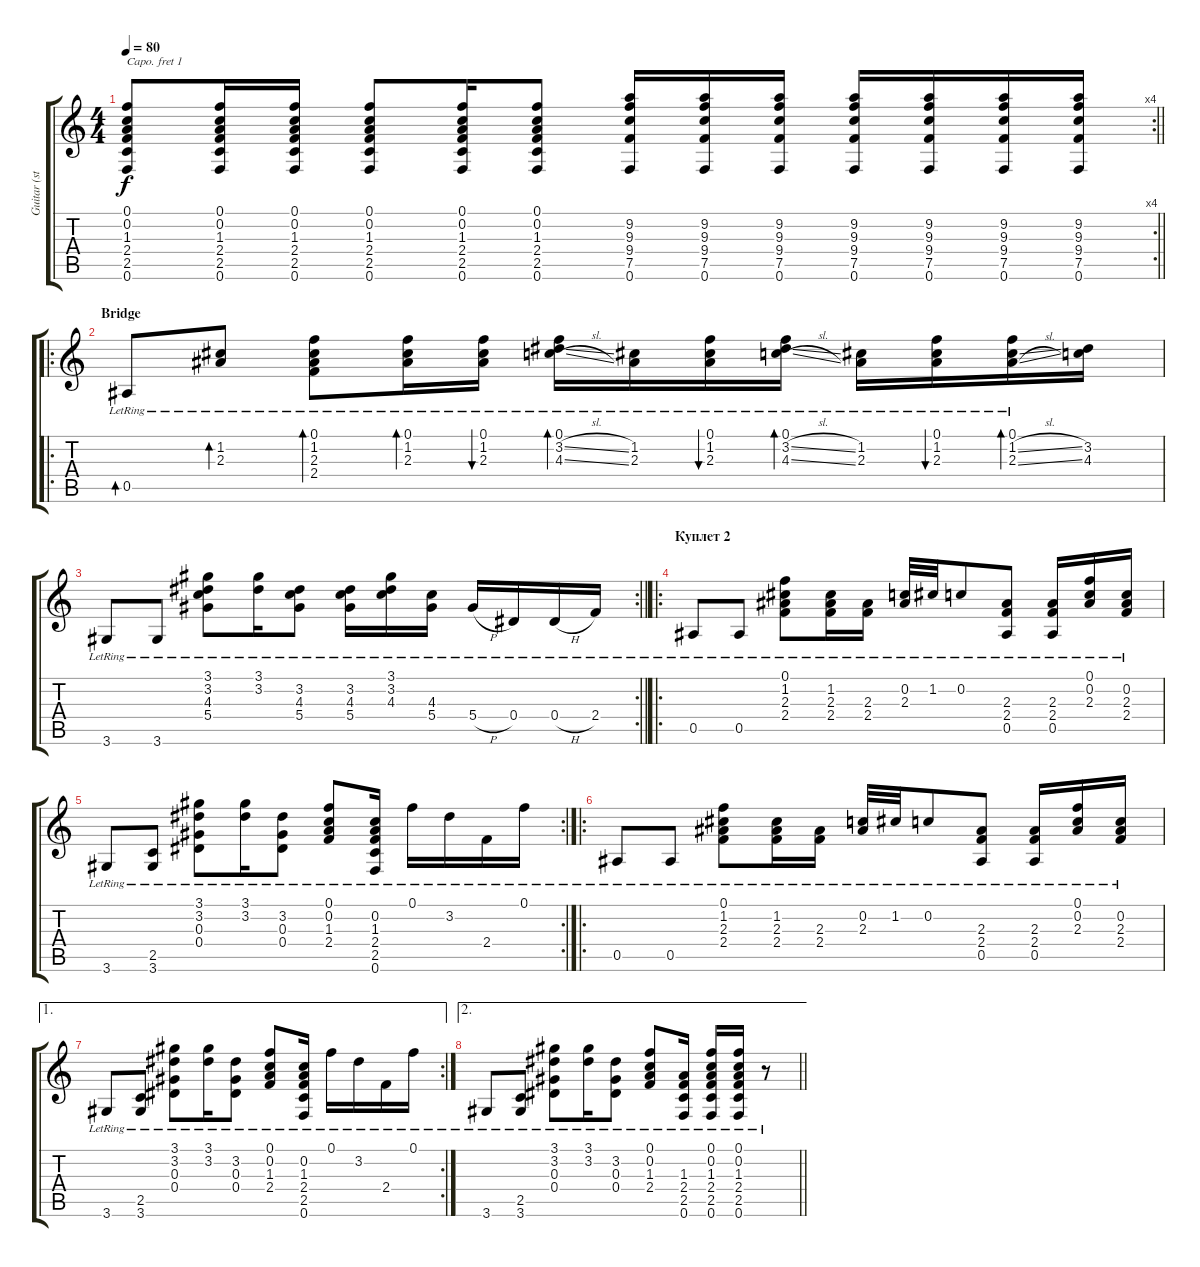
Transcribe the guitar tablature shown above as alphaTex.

\track ("Guitar (stereo)" "Guitar (st") {instrument acousticguitarsteel}
\staff {score tabs}
\capo 1
\tuning (E4 B3 G3 D3 A2 E2) {hide}
\rc 4
\ts (4 4)
\tempo 80
\clef g2
\barLineRight lightlight
\ks c
(0.1 0.2 1.3 2.4 2.5 0.6).8{dy f} (0.1 0.2 1.3 2.4 2.5 0.6).16 (0.1 0.2 1.3 2.4 2.5 0.6).16 (0.1 0.2 1.3 2.4 2.5 0.6).8 (0.1 0.2 1.3 2.4 2.5 0.6).16 (0.1 0.2 1.3 2.4 2.5 0.6).8 (9.2 9.3 9.4 7.5 0.6).16 (9.2 9.3 9.4 7.5 0.6).16 (9.2 9.3 9.4 7.5 0.6).16 (9.2 9.3 9.4 7.5 0.6).16 (9.2 9.3 9.4 7.5 0.6).16 (9.2 9.3 9.4 7.5 0.6).16 (9.2 9.3 9.4 7.5 0.6).16 |
\ro
\section ("" "Bridge")
0.5{lr}.8{bd 30} (1.2{lr} 2.3{lr}).8{bd 30} (0.1{lr} 1.2{lr} 2.3{lr} 2.4{lr}).8{bd 30} (0.1{lr} 1.2{lr} 2.3{lr}).16{bd 30} (0.1{lr} 1.2{lr} 2.3{lr}).16{bu 30} (0.1{lr} 3.2{sl lr} 4.3{sl lr}).16{bd 30} (1.2{lr} 2.3{lr}).16 (0.1{lr} 1.2{lr} 2.3{lr}).16{bu 30} (0.1{lr} 3.2{sl lr} 4.3{sl lr}).16{bd 30} (1.2{lr} 2.3{lr}).16 (0.1{lr} 1.2{lr} 2.3{lr}).16{bu 30} (0.1 1.2{sl lr} 2.3{sl lr}).16{bd 30} (3.2 4.3).16 |
\rc 2
\barLineRight lightlight
3.6{lr}.8 3.6{lr}.8 (3.1{lr} 3.2{lr} 4.3{lr} 5.4{lr}).8 (3.1{lr} 3.2{lr}).16 (3.2{lr} 4.3{lr} 5.4{lr}).8 (3.2{lr} 4.3{lr} 5.4{lr}).16 (3.1{lr} 3.2{lr} 4.3{lr}).16 (4.3{lr} 5.4{lr}).16 5.4{h lr}.16 0.4{lr}.16 0.4{h lr}.16 2.4{lr}.16 |
\ro
\section ("" "Куплет 2")
0.5{lr}.8 0.5{lr}.8 (0.1{lr} 1.2{lr} 2.3{lr} 2.4{lr}).8 (1.2{lr} 2.3{lr} 2.4{lr}).16 (2.3{lr} 2.4{lr}).16 (0.2{lr} 2.3{lr}).32 1.2{lr}.32 0.2{lr}.8 (2.3{lr} 2.4{lr} 0.5{lr}).8 (2.3{lr} 2.4{lr} 0.5{lr}).16 (0.1{lr} 0.2{lr} 2.3{lr}).16 (0.2{lr} 2.3{lr} 2.4{lr}).16 |
\rc 2
3.6{lr}.8 (2.5{lr} 3.6{lr}).8 (3.1{lr} 3.2{lr} 0.3{lr} 0.4{lr}).8 (3.1{lr} 3.2{lr}).16 (3.2{lr} 0.3{lr} 0.4{lr}).8 (0.1{lr} 0.2{lr} 1.3{lr} 2.4{lr}).8 (0.2{lr} 1.3{lr} 2.4{lr} 2.5{lr} 0.6{lr}).16 0.1{lr}.16 3.2{lr}.16 2.4{lr}.16 0.1{lr}.16 |
\ro
0.5{lr}.8 0.5{lr}.8 (0.1{lr} 1.2{lr} 2.3{lr} 2.4{lr}).8 (1.2{lr} 2.3{lr} 2.4{lr}).16 (2.3{lr} 2.4{lr}).16 (0.2{lr} 2.3{lr}).32 1.2{lr}.32 0.2{lr}.8 (2.3{lr} 2.4{lr} 0.5{lr}).8 (2.3{lr} 2.4{lr} 0.5{lr}).16 (0.1{lr} 0.2{lr} 2.3{lr}).16 (0.2{lr} 2.3{lr} 2.4{lr}).16 |
\ae 1
\rc 2
3.6{lr}.8 (2.5{lr} 3.6{lr}).8 (3.1{lr} 3.2{lr} 0.3{lr} 0.4{lr}).8 (3.1{lr} 3.2{lr}).16 (3.2{lr} 0.3{lr} 0.4{lr}).8 (0.1{lr} 0.2{lr} 1.3{lr} 2.4{lr}).8 (0.2{lr} 1.3{lr} 2.4{lr} 2.5{lr} 0.6{lr}).16 0.1{lr}.16 3.2{lr}.16 2.4{lr}.16 0.1{lr}.16 |
\ae 2
\barLineRight lightlight
3.6{lr}.8 (2.5{lr} 3.6{lr}).8 (3.1{lr} 3.2{lr} 0.3{lr} 0.4{lr}).8 (3.1{lr} 3.2{lr}).16 (3.2{lr} 0.3{lr} 0.4{lr}).8 (0.1{lr} 0.2{lr} 1.3{lr} 2.4{lr}).8 (1.3{lr} 2.4{lr} 2.5{lr} 0.6{lr}).16 (0.1{lr} 0.2{lr} 1.3{lr} 2.4{lr} 2.5{lr} 0.6{lr}).16 (0.1{lr} 0.2{lr} 1.3{lr} 2.4{lr} 2.5{lr} 0.6{lr}).16 r.8
